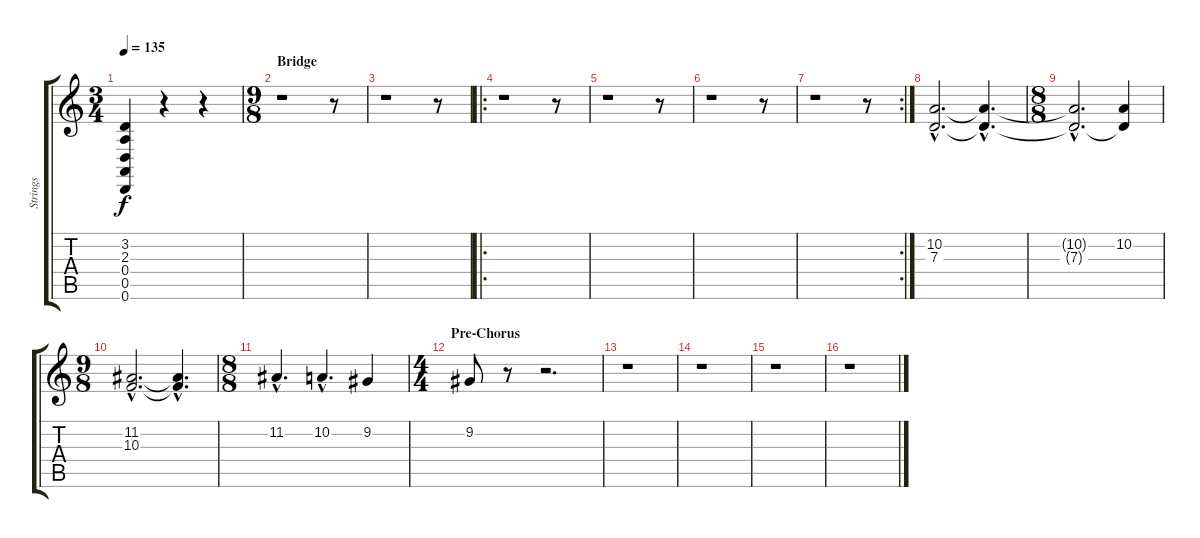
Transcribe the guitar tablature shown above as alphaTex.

\track ("Strings" "Strings") {instrument stringensemble1}
\staff {score tabs}
\tuning (E4 B3 G3 D3 A2 D2) {hide}
\ts (3 4)
\tempo 135
\clef g2
\ks c
(3.2 2.3 0.4 0.5 0.6).4{dy f} r.4 r.4 |
\ts (9 8)
\section ("" "Bridge")
r.1 r.8 |
r.1 r.8 |
\ro
r.1 r.8 |
r.1 r.8 |
r.1 r.8 |
\rc 2
r.1 r.8 |
(10.2{hac} 7.3{hac}).2{d} (10.2{hac t} 7.3{hac t}).4{d} |
\ts (8 8)
(10.2{hac t} 7.3{hac t}).2{d} (10.2 7.3{t}).4 |
\ts (9 8)
(11.2{hac} 10.3{hac}).2{d} (11.2{hac t} 10.3{hac t}).4{d} |
\ts (8 8)
11.2{hac}.4{d} 10.2{hac}.4{d} 9.2.4 |
\ts (4 4)
\section ("" "Pre-Chorus")
9.2.8 r.8 r.2{d} |
r.1 |
r.1 |
r.1 |
r.1
